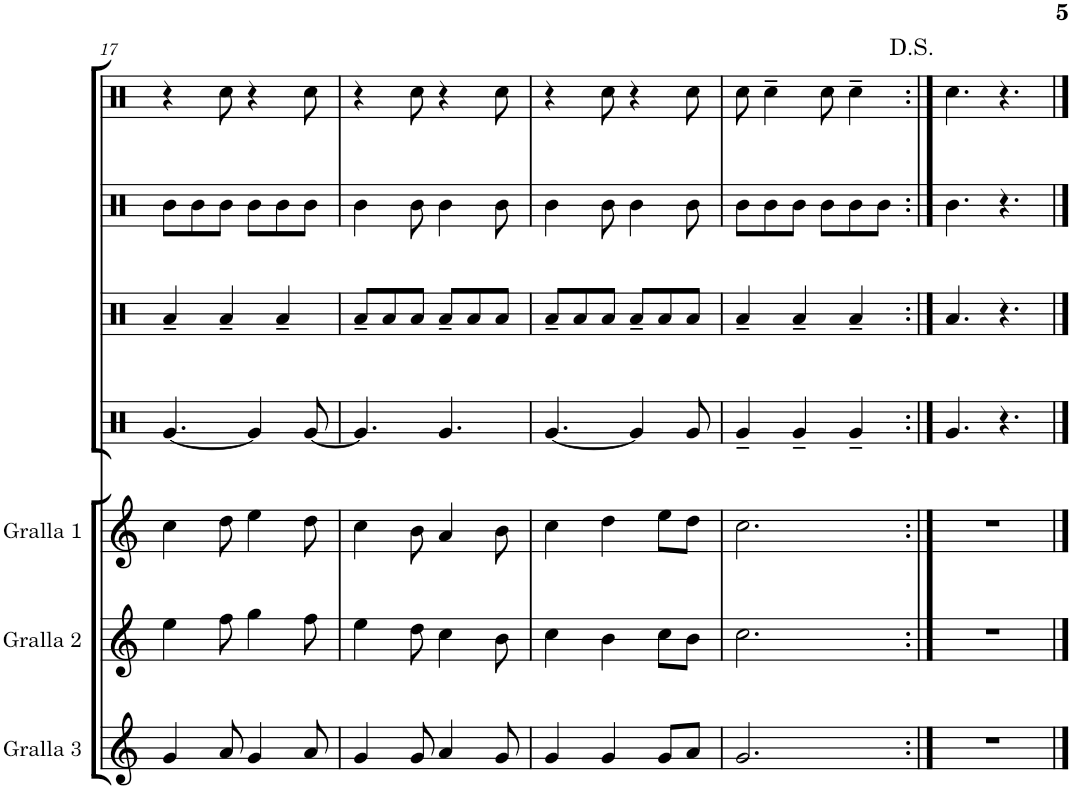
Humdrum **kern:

**kern	**kern	**kern	**kern	**kern	**kern	**kern
*part7	*part6	*part5	*part4	*part3	*part2	*part1
*staff7	*staff6	*staff5	*staff4	*staff3	*staff2	*staff1
*I"Gralla 3	*I"Gralla 2	*I"Gralla 1	*I"Bombo	*I"Tabal 2	*I"Tabal 1	*I"Caixa
*I'Gralla 3	*I'Gralla 2	*I'Gralla 1	*	*	*	*
!!LO:PB:g=z
*clefG2	*clefG2	*clefG2	*clefX	*clefX	*clefX	*clefX
*k[]	*k[]	*k[]	*k[]	*k[]	*k[]	*k[]
*M6/8	*M6/8	*M6/8	*M6/8	*M6/8	*M6/8	*M6/8
=17	=17	=17	=17	=17	=17	=17
4g/	4ee\	4cc\	[4.g/	4a~/	8b\L	4r
.	.	.	.	.	8b\	.
8a/	8ff\	8dd\	.	4a~/	8b\J	8cc\
4g/	4gg\	4ee\	4g/]	.	8b\L	4r
.	.	.	.	4a~/	8b\	.
8a/	8ff\	8dd\	[8g/	.	8b\J	8cc\
=18	=18	=18	=18	=18	=18	=18
4g/	4ee\	4cc\	4.g/]	8a~/L	4b\	4r
.	.	.	.	8a/	.	.
8g/	8dd\	8b\	.	8a/J	8b\	8cc\
4a/	4cc\	4a/	4.g/	8a~/L	4b\	4r
.	.	.	.	8a/	.	.
8g/	8b\	8b\	.	8a/J	8b\	8cc\
=19	=19	=19	=19	=19	=19	=19
4g/	4cc\	4cc\	[4.g/	8a~/L	4b\	4r
.	.	.	.	8a/	.	.
4g/	4b\	4dd\	.	8a/J	8b\	8cc\
.	.	.	4g/]	8a~/L	4b\	4r
8g/L	8cc\L	8ee\L	.	8a/	.	.
8a/J	8b\J	8dd\J	8g/	8a/J	8b\	8cc\
=20	=20	=20	=20	=20	=20	=20
2.g/	2.cc\	2.cc\	4g~/	4a~/	8b\L	8cc\
.	.	.	.	.	8b\	4cc~\
.	.	.	4g~/	4a~/	8b\J	.
.	.	.	.	.	8b\L	8cc\
.	.	.	4g~/	4a~/	8b\	4cc~\
.	.	.	.	.	8b\J	.
=21:|!	=21:|!	=21:|!	=21:|!	=21:|!	=21:|!	=21:|!
2.r	2.r	2.r	4.g/	4.a/	4.b\	4.cc\
.	.	.	4.r	4.r	4.r	4.r
==	==	==	==	==	==	==
*-	*-	*-	*-	*-	*-	*-
